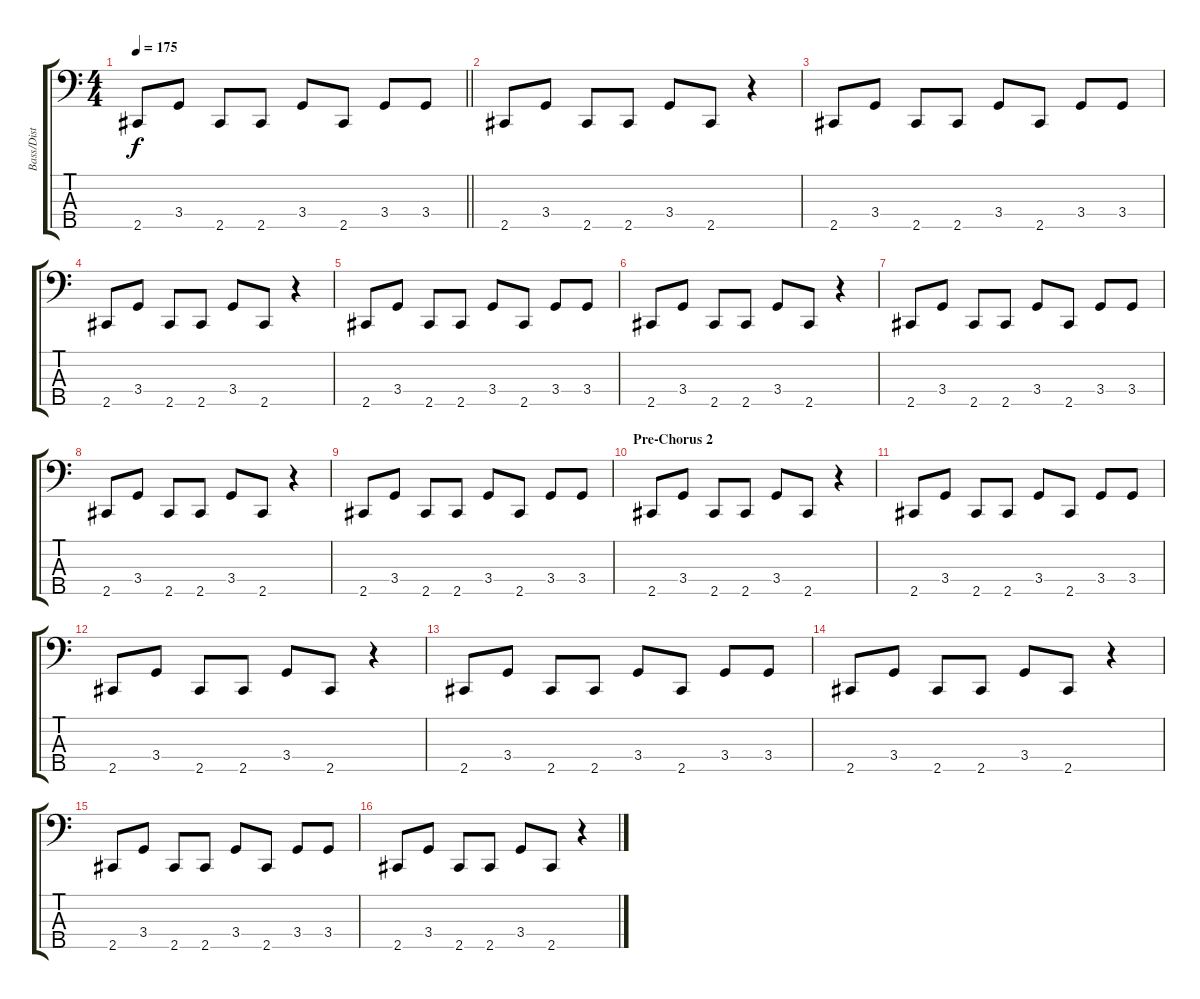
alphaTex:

\track ("Bass/Dist" "Bass/Dist") {instrument slapbass2}
\staff {score tabs}
\tuning (G2 D2 A1 E1 B0) {hide}
\ts (4 4)
\tempo 175
\clef f4
\barLineRight lightlight
\ks c
2.5.8{dy f} 3.4.8 2.5.8 2.5.8 3.4.8 2.5.8 3.4.8 3.4.8 |
2.5.8 3.4.8 2.5.8 2.5.8 3.4.8 2.5.8 r.4 |
2.5.8 3.4.8 2.5.8 2.5.8 3.4.8 2.5.8 3.4.8 3.4.8 |
2.5.8 3.4.8 2.5.8 2.5.8 3.4.8 2.5.8 r.4 |
2.5.8 3.4.8 2.5.8 2.5.8 3.4.8 2.5.8 3.4.8 3.4.8 |
2.5.8 3.4.8 2.5.8 2.5.8 3.4.8 2.5.8 r.4 |
2.5.8 3.4.8 2.5.8 2.5.8 3.4.8 2.5.8 3.4.8 3.4.8 |
2.5.8 3.4.8 2.5.8 2.5.8 3.4.8 2.5.8 r.4 |
2.5.8 3.4.8 2.5.8 2.5.8 3.4.8 2.5.8 3.4.8 3.4.8 |
\section ("" "Pre-Chorus 2")
2.5.8 3.4.8 2.5.8 2.5.8 3.4.8 2.5.8 r.4 |
2.5.8 3.4.8 2.5.8 2.5.8 3.4.8 2.5.8 3.4.8 3.4.8 |
2.5.8 3.4.8 2.5.8 2.5.8 3.4.8 2.5.8 r.4 |
2.5.8 3.4.8 2.5.8 2.5.8 3.4.8 2.5.8 3.4.8 3.4.8 |
2.5.8 3.4.8 2.5.8 2.5.8 3.4.8 2.5.8 r.4 |
2.5.8 3.4.8 2.5.8 2.5.8 3.4.8 2.5.8 3.4.8 3.4.8 |
2.5.8 3.4.8 2.5.8 2.5.8 3.4.8 2.5.8 r.4
